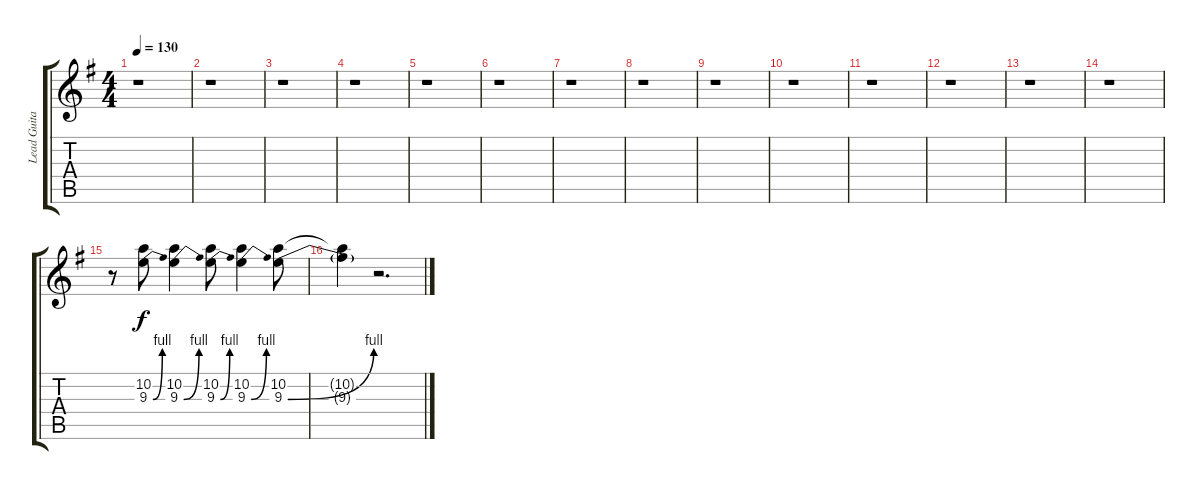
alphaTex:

\track ("Lead Guitar" "Lead Guita") {instrument distortionguitar}
\staff {score tabs}
\tuning (E4 B3 G3 D3 A2 E2) {hide}
\ts (4 4)
\tempo 130
\clef g2
\ks g
r.1{dy f} |
r.1 |
r.1 |
r.1 |
r.1 |
r.1 |
r.1 |
r.1 |
r.1 |
r.1 |
r.1 |
r.1 |
r.1 |
r.1 |
r.8 (10.2 9.3{be (bend 0 0 60 4)}).8 (10.2 9.3{be (bend 0 0 60 4)}).4 (10.2 9.3{be (bend 0 0 60 4)}).8 (10.2 9.3{be (bend 0 0 60 4)}).4 (10.2 9.3{be (bend 0 0 60 4)}).8 |
(10.2{t} 9.3{t}).4 r.2{d}
